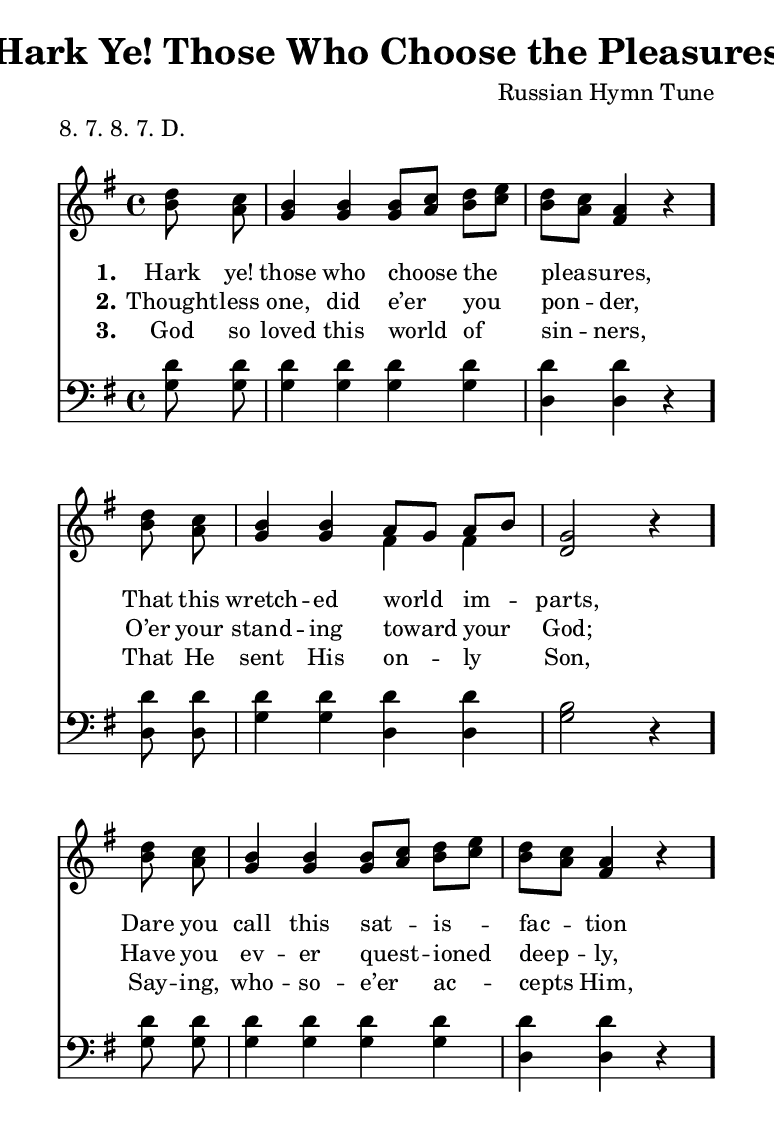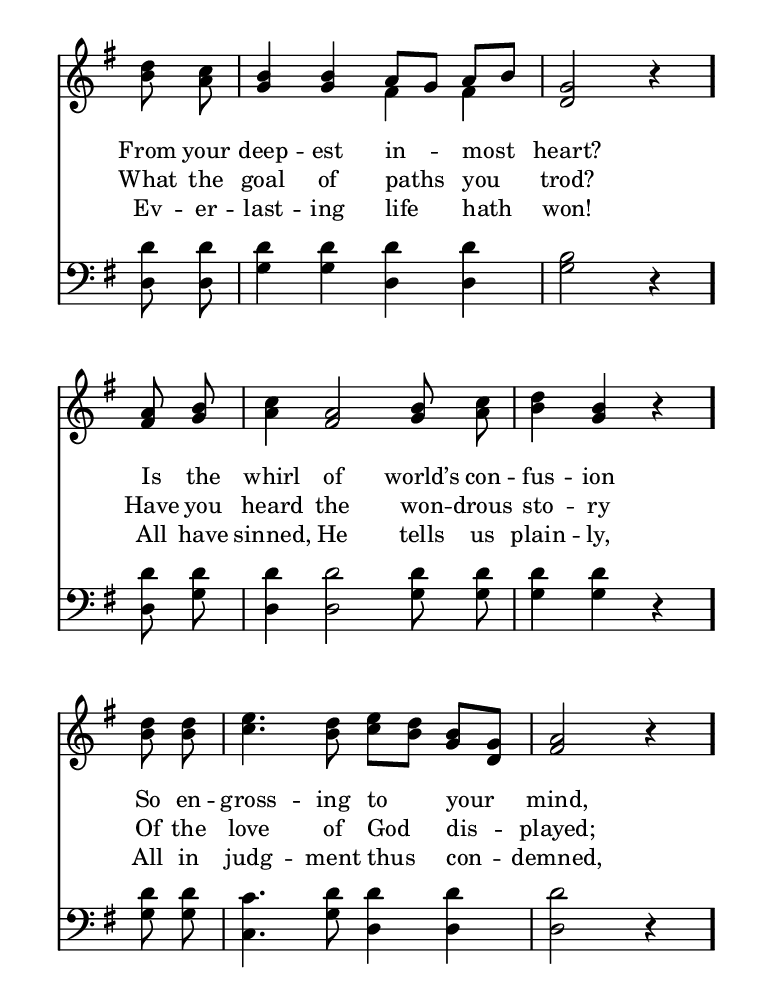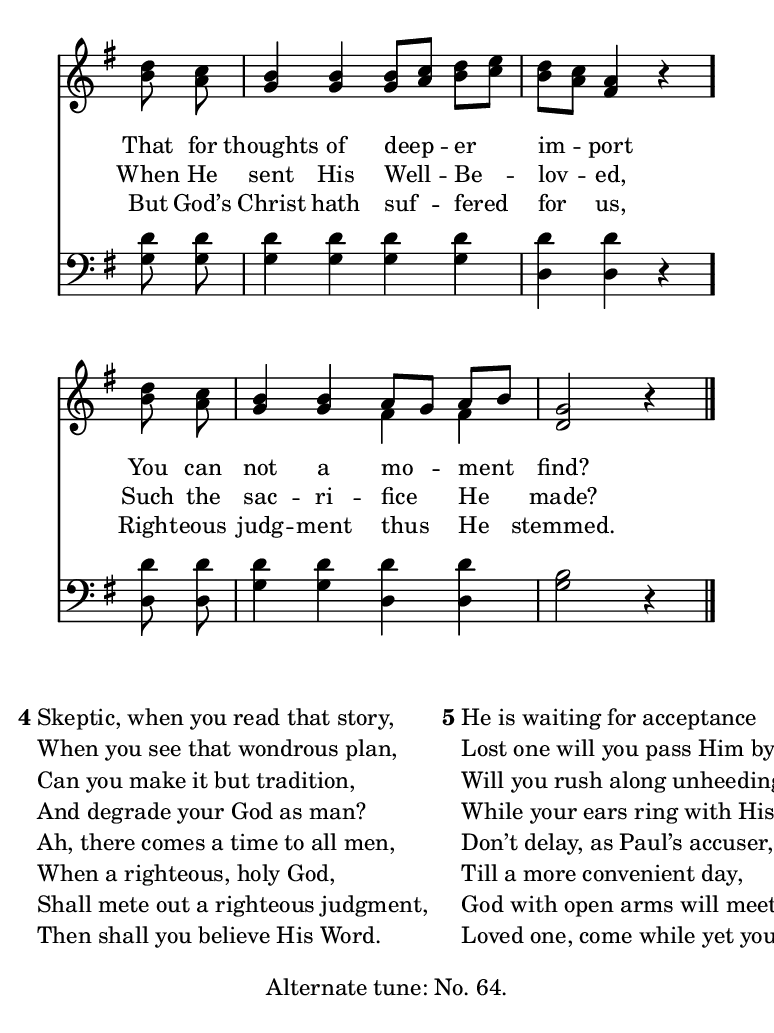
\include "common/global.ily"
\paper {
  \include "common/paper.ily"
  ragged-bottom = ##t
  ragged-last-bottom = ##t
  %systems-per-page = ##f
  %page-count = ##f
}

\header{
  hymnnumber = "89"
  title = "Hark Ye! Those Who Choose the Pleasures"
  tunename = "Ukraina"
  meter = "8. 7. 8. 7. D."
  %poet = ""
  composer = "Russian Hymn Tune"
  %copyright = ""
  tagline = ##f
}

% for fermata in MIDI
ta = { \tempo 4=80 }
tb = { \tempo 4=40 }

patternAA = { c8 c8 | c4 c4 c8[ c8] c8[ c8] | c8[ c8] c4 c4 }
patternAB = { c8 c8 | c4 c4 c4      c4      | c4      c4 c4 }

patternBA = { c8 c8 | c4 c4 c8[ c8] c8[ c8] | c2 c4 }
patternBB = { c8 c8 | c4 c4 c4      c4      | c2 c4 }

patternCA = { c8 c8 | c4 c2 c8 c8 | c4 c4 c4 }

patternDA = { c8 c8 | c4. c8 c8[ c8] c8[ c8] | c2 c4 }
patternDB = { c8 c8 | c4. c8 c4      c4      | c2 c4 }

global = {
  \include "common/overrides.ily"
  \override Staff.TimeSignature.style = #'()
  \time 4/4
  \override Score.MetronomeMark.transparent = ##t % hide all fermata changes too
  \ta
  \key g \major
  \partial 4
  \autoBeamOff
}

notesSoprano = {
\global
\relative c'' {

  \changePitch \patternAA { d c | b b b c d e | d c a r }
  \changePitch \patternBA { d c | b b a g a b | g r }
  \changePitch \patternAA { d' c | b b b c d e | d c a r }
  \changePitch \patternBA { d c | b b a g a b | g r }

  \changePitch \patternCA { a b | c a b c | d b r }
  \changePitch \patternDA { d d | e d e d b g | a r }
  \changePitch \patternAA { d c | b b b c d e | d c a r }
  \changePitch \patternBA { d c | b b a g a b | g r }

  \bar "|."

}
}

notesAlto = {
\global
\relative e'' {

  \changePitch \patternAA { b a | g g g a b c | b a fis r }
  \changePitch \patternBB { b a | g g fis fis | d r }
  \changePitch \patternAA { b' a | g g g a b c | b a fis r }
  \changePitch \patternBB { b a | g g fis fis | d r }

  \changePitch \patternCA { fis g | a fis g a | b g r }
  \changePitch \patternDA { b b | c b c b g d | fis r }
  \changePitch \patternAA { b a | g g g a b c | b a fis r }
  \changePitch \patternBB { b a | g g fis fis | d r }

}
}

notesTenor = {
\global
\relative a {

  \changePitch \patternAB { d d | d d d d | d d r }
  \changePitch \patternBB { d d | d d d d | b r }
  \changePitch \patternAB { d d | d d d d | d d r }
  \changePitch \patternBB { d d | d d d d | b r }

  \changePitch \patternCA { d d | d d d d | d d r }
  \changePitch \patternDB { d d | c d d d | d r }
  \changePitch \patternAB { d d | d d d d | d d r }
  \changePitch \patternBB { d d | d d d d | b r }

}
}

notesBass = {
\global
\relative f {

  \changePitch \patternAB { g g | g g g g | d d r }
  \changePitch \patternBB { d d | g g d d | g r }
  \changePitch \patternAB { g g | g g g g | d d r }
  \changePitch \patternBB { d d | g g d d | g r }

  \changePitch \patternCA { d g | d d g g | g g r }
  \changePitch \patternDB { g g | c, g' d d | d r }
  \changePitch \patternAB { g g | g g g g | d d r }
  \changePitch \patternBB { d d | g g d d | g r }

}
}

wordsA = \lyricmode {
\set stanza = "1."

Hark ye! those who choose the plea -- sures, \bar "."
That this wretch -- ed world im -- parts, \bar "." \break
Dare you call this sat -- is -- fac -- tion \bar "."
From your deep -- est in -- most heart? \bar "." \break
Is the whirl of world’s con -- fus -- ion \bar "."
So en -- gross -- ing to your mind, \bar "." \break
That for thoughts of deep -- er im -- port \bar "."
You can not a mo -- ment find? \bar "." \break

}

wordsB = \lyricmode {
\set stanza = "2."

Thought -- less one, did e’er you pon -- der,
O’er your stand -- ing toward your God;
Have you ev -- er quest -- ioned deep -- ly,
What the goal of paths you trod?
Have you heard the won -- drous sto -- ry
Of the love of God dis -- played;
When He sent His Well -- Be -- lov -- ed,
Such the sac -- ri -- fice He made?

}

wordsC = \lyricmode {
\set stanza = "3."

God so loved this world of sin -- ners,
That He sent His on -- ly Son,
Say -- ing, who -- so -- e’er ac -- cepts Him,
Ev -- er -- last -- ing life hath won!
All have sinned, He tells us plain -- ly,
All in judg -- ment thus con -- demned,
But God’s Christ hath suf -- fered for us,
Right -- eous judg -- ment thus He stemmed.

}

wordsD = \markuplist {

\line { Skeptic, when you read that story, }
\line { When you see that wondrous plan, }
\line { Can you make it but tradition, }
\line { And degrade your God as man? }
\line { Ah, there comes a time to all men, }
\line { When a righteous, holy God, }
\line { Shall mete out a righteous judgment, }
\line { Then shall you believe His Word. }

}

wordsE = \markuplist {

\line { He is waiting for acceptance }
\line { Lost one will you pass Him by, }
\line { Will you rush along unheeding, }
\line { While your ears ring with His cry? }
\line { Don’t delay, as Paul’s accuser, }
\line { Till a more convenient day, }
\line { God with open arms will meet you, }
\line { Loved one, come while yet you may. }

}

\score {
  \context ChoirStaff <<
    \context Staff = upper <<
      \set ChoirStaff.systemStartDelimiter = #'SystemStartBar
      \partcombine #'(2 . 9) \notesSoprano \notesAlto
      \context NullVoice = sopranos { \voiceOne \notesSoprano }
      \context Lyrics = one   \lyricsto sopranos \wordsA
      \context Lyrics = two   \lyricsto sopranos \wordsB
      \context Lyrics = three \lyricsto sopranos \wordsC
    >>
    \context Staff = men <<
      \clef bass
      \partcombine #'(2 . 9) \notesTenor \notesBass
    >>
  >>
  \layout {
    \include "common/layout.ily"
  }
  \midi{
    \include "common/midi.ily"
  }
}

\noPageBreak

\markup { \fill-line { %\column {
  \hspace #0.1
  \line{ \bold 4 \column { \wordsD } } %\combine \null \vspace #0.4
  \hspace #0.1
  \line{ \bold 5 \column { \wordsE } } %\combine \null \vspace #0.4
  \hspace #0.1
} } %}

\noPageBreak

\markup { \vspace #2 \fill-line { \raise #2 \line { Alternate tune: No. 64. } } }

\version "2.19.49"  % necessary for upgrading to future LilyPond versions.

% vi:set et ts=2 sw=2 ai nocindent syntax=lilypond:
